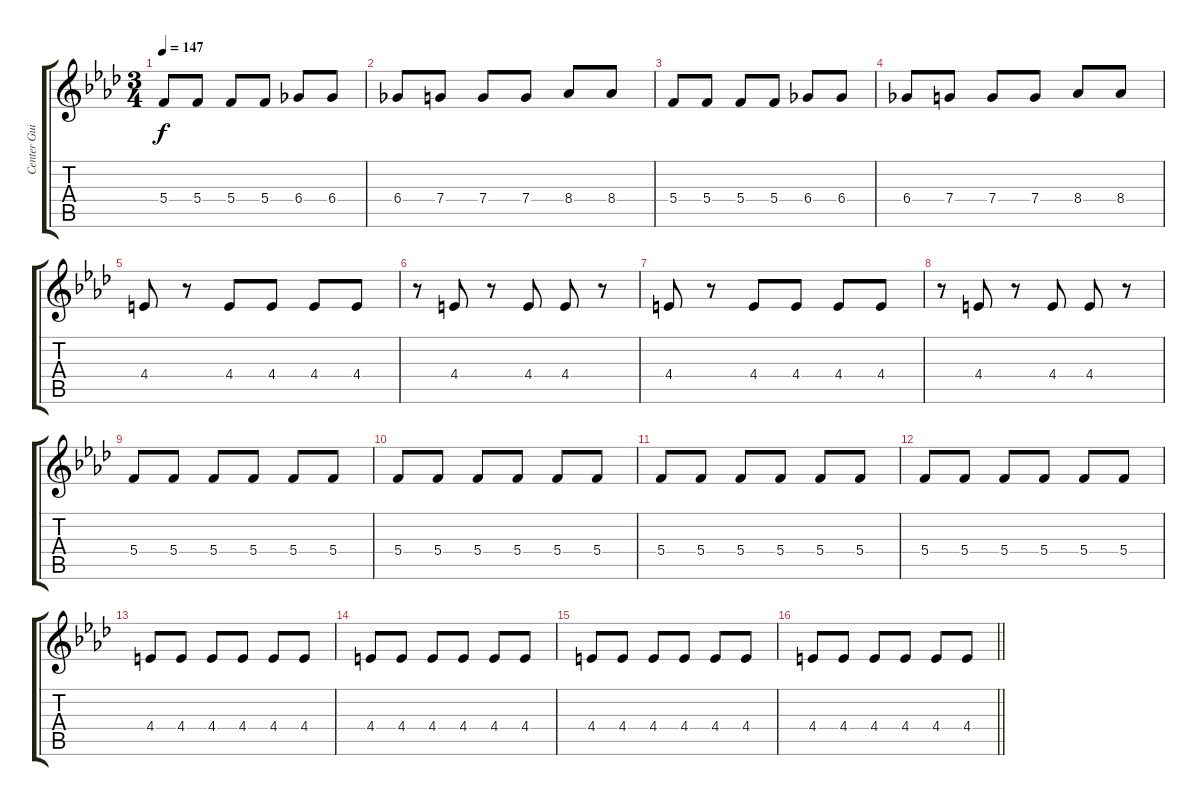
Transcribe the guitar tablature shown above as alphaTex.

\track ("Center Guitar" "Center Gui") {instrument overdrivenguitar}
\staff {score tabs}
\tuning (D4 A3 F3 C3 G2 C2) {hide}
\ts (3 4)
\tempo 147
\clef g2
\ks ab
5.4.8{dy f} 5.4.8 5.4.8 5.4.8 6.4.8 6.4.8 |
6.4.8 7.4.8 7.4.8 7.4.8 8.4.8 8.4.8 |
5.4.8 5.4.8 5.4.8 5.4.8 6.4.8 6.4.8 |
6.4.8 7.4.8 7.4.8 7.4.8 8.4.8 8.4.8 |
4.4.8 r.8 4.4.8 4.4.8 4.4.8 4.4.8 |
r.8 4.4.8 r.8 4.4.8 4.4.8 r.8 |
4.4.8 r.8 4.4.8 4.4.8 4.4.8 4.4.8 |
r.8 4.4.8 r.8 4.4.8 4.4.8 r.8 |
5.4.8 5.4.8 5.4.8 5.4.8 5.4.8 5.4.8 |
5.4.8 5.4.8 5.4.8 5.4.8 5.4.8 5.4.8 |
5.4.8 5.4.8 5.4.8 5.4.8 5.4.8 5.4.8 |
5.4.8 5.4.8 5.4.8 5.4.8 5.4.8 5.4.8 |
4.4.8 4.4.8 4.4.8 4.4.8 4.4.8 4.4.8 |
4.4.8 4.4.8 4.4.8 4.4.8 4.4.8 4.4.8 |
4.4.8 4.4.8 4.4.8 4.4.8 4.4.8 4.4.8 |
\barLineRight lightlight
4.4.8 4.4.8 4.4.8 4.4.8 4.4.8 4.4.8
